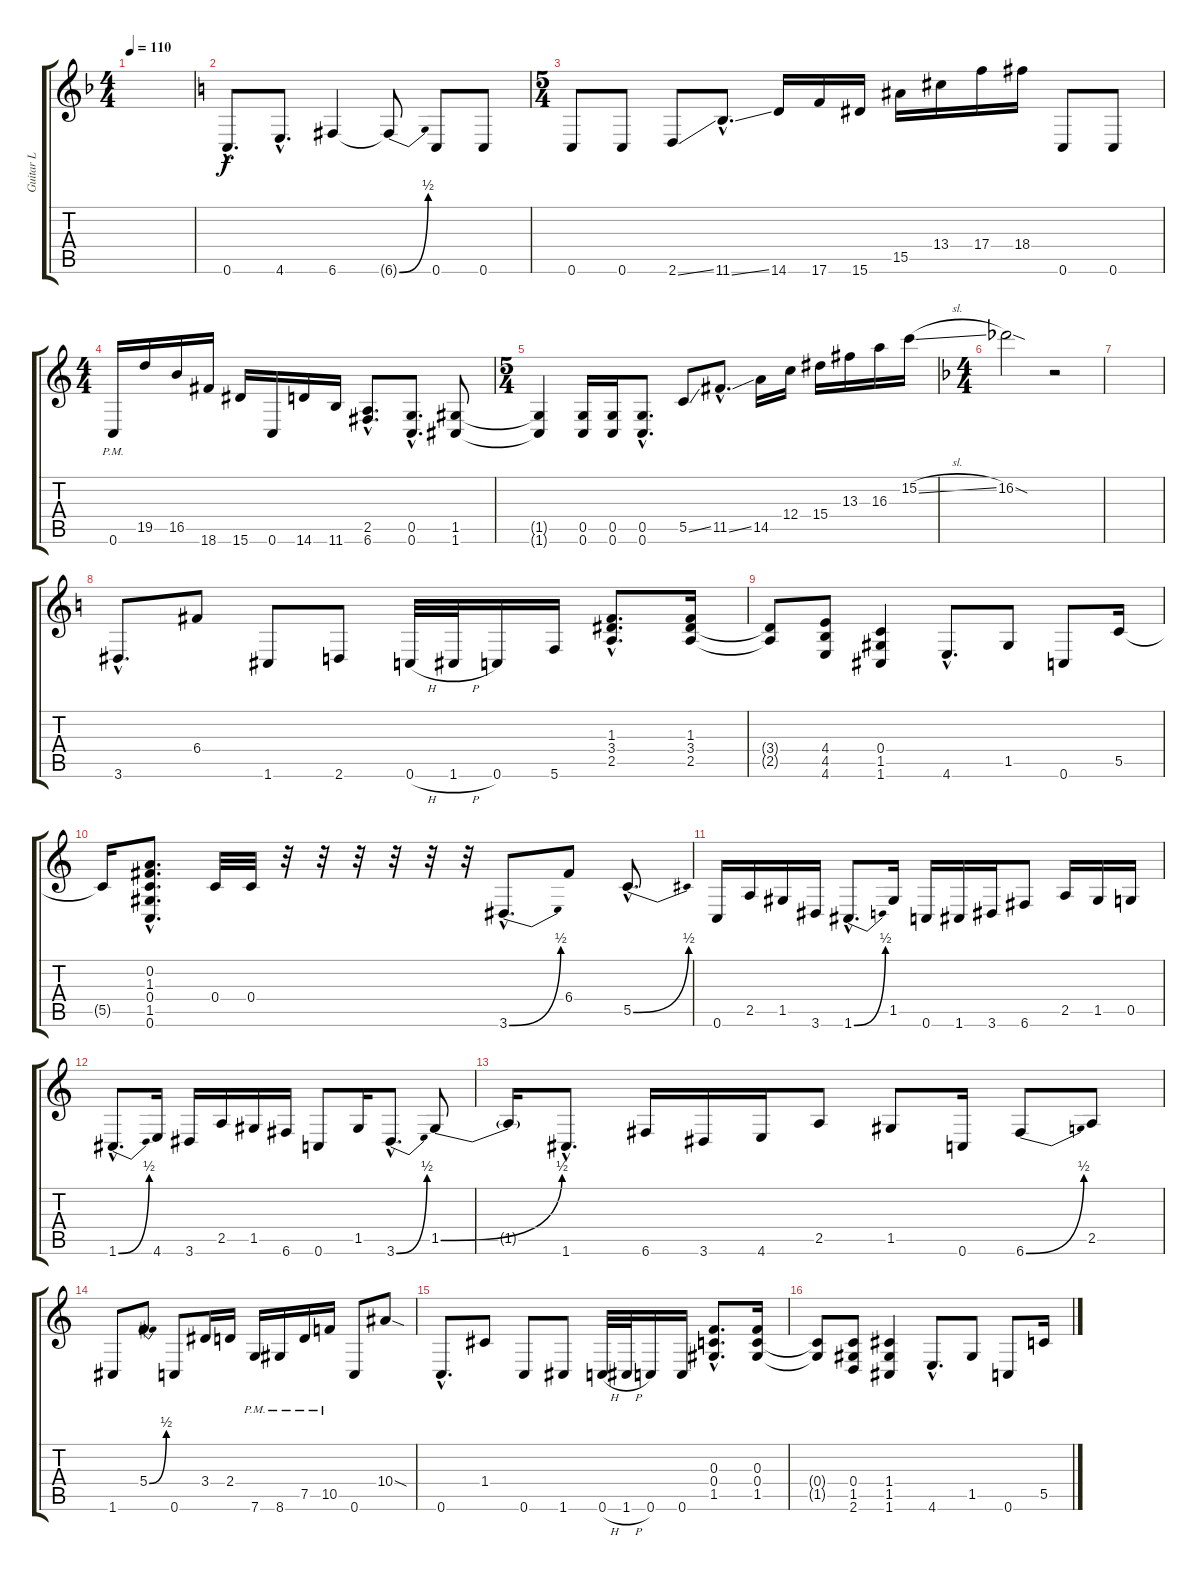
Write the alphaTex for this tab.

\track ("Guitar L" "Guitar L") {instrument distortionguitar}
\staff {score tabs}
\tuning (D4 A3 F3 C3 G2 C2) {hide}
\ts (4 4)
\tempo 110
\clef g2
\ks dminor
|
\ks c
0.6{hac}.8{d} 4.6{hac}.8{d} 6.6.4 6.6{be (bend 0 0 60 2) t}.8 0.6.8 0.6.8 |
\ts (5 4)
0.6.8 0.6.8 2.6{ss}.8 11.6{ss hac}.8{d} 14.6.16 17.6.16 15.6.16 15.5.16 13.4.16 17.4.16 18.4.16 0.6.8 0.6.8 |
\ts (4 4)
0.6{pm}.16 19.5.16 16.5.16 18.6.16 15.6.16 0.6.16 14.6.16 11.6.16 (2.5{hac} 6.6{hac}).8{d} (0.5{hac} 0.6{hac}).8{d} (1.5 1.6).8 |
\ts (5 4)
(1.5{t} 1.6{t}).4 (0.5 0.6).16 (0.5 0.6).16 (0.5{hac} 0.6{hac}).8{d} 5.5{ss}.8 11.5{ss hac}.8{d} 14.5.16 12.4.16 15.4.16 13.3.16 16.3.16 15.2{sl}.16 |
\ts (4 4)
\ks dminor
16.2{sod}.2 r.2 |
|
\ks c
3.6{hac}.8{d} 6.4.8 1.6.8 2.6.8 0.6{h}.32 1.6{h}.32 0.6.16 5.6.16 (1.3{hac} 3.4{hac} 2.5{hac}).8{d} (1.3 3.4 2.5).16 |
(3.4{t} 2.5{t}).8 (4.4 4.5 4.6).8 (0.4 1.5 1.6).4 4.6{hac}.8{d} 1.5.8 0.6.8 5.5.16 |
5.5{t}.16 (0.2{hac} 1.3{hac} 0.4{hac} 1.5{hac} 0.6{hac}).8{d} 0.4.32 0.4.32 r.32 r.32 r.32 r.32 r.32 r.32 3.6{be (bend 0 0 60 2) hac}.8{d} 6.4.8 5.5{be (bend 0 0 60 2) hac}.8{d} |
0.6.16 2.5.16 1.5.16 3.6.16 1.6{be (bend 0 0 60 2) hac}.8{d} 1.5.16 0.6.16 1.6.16 3.6.16 6.6.8 2.5.16 1.5.16 0.5.16 |
1.6{be (bend 0 0 60 2) hac}.8{d} 4.6.16 3.6.16 2.5.16 1.5.16 6.6.16 0.6.8 1.5.16 3.6{be (bend 0 0 60 2) hac}.8{d} 1.5{be (bend 0 0 60 2)}.8 |
1.5{t}.16 1.6{hac}.8{d} 6.6.16 3.6.16 4.6.16 2.5.8 1.5.8 0.6.16 6.6{be (bend 0 0 60 2)}.8 2.5.8 |
1.6.8 5.4{be (bend 0 0 60 2)}.8 0.6.8 3.4.16 2.4.16 7.6{pm}.16 8.6{pm}.16 7.5{pm}.16 10.5{pm}.16 0.6.8 10.4{sod}.8 |
0.6{hac}.8{d} 1.4.8 0.6.8 1.6.8 0.6{h}.32 1.6{h}.32 0.6.16 0.6.16 (0.3{hac} 0.4{hac} 1.5{hac}).8{d} (0.3 0.4 1.5).16 |
(0.4{t} 1.5{t}).8 (0.4 1.5 2.6).8 (1.4 1.5 1.6).4 4.6{hac}.8{d} 1.5.8 0.6.8 5.5.16
